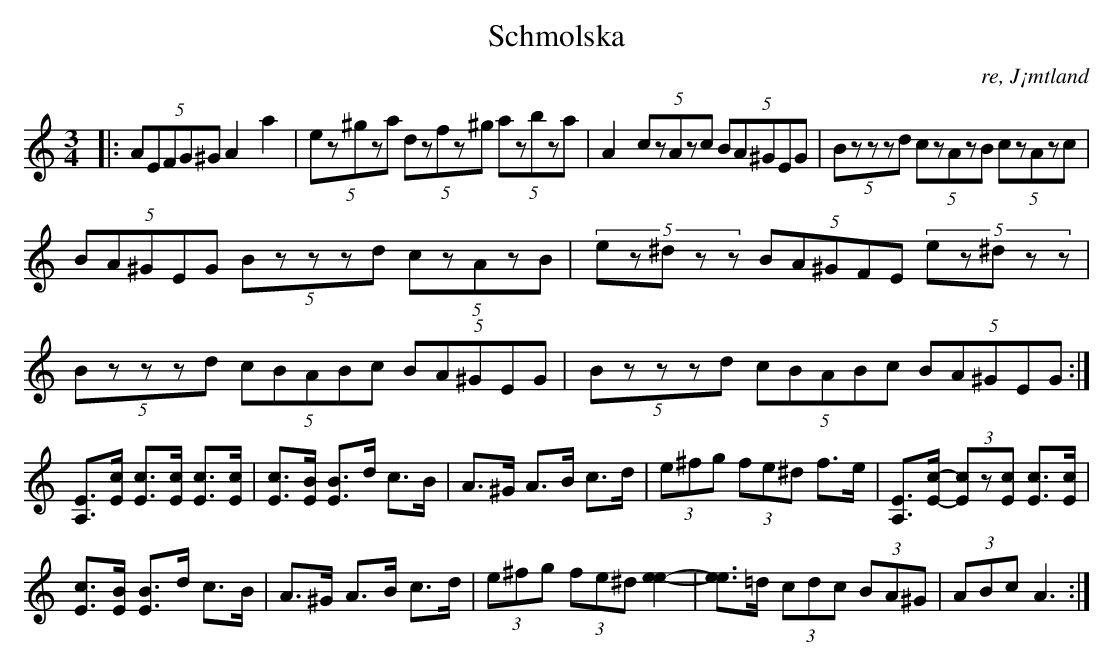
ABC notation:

X:1
T:Schmolska
O: re, J¡mtland
M:3/4
L:1/8
K:Am
|: (5:2AEFG^G A2 a2 | (5:2ez^gza (5:2dzfz^g (5:2azbza | A2 (5:2czAzc (5:2BA^GEG | (5:2Bzzzd (5:2czAzB (5:2czAzc |
(5:2BA^GEG (5:2Bzzzd (5:2czAzB | (5:2ez^dzz (5:2BA^GFE (5:2ez^dzz | (5:2Bzzzd (5:2cBABc (5:2BA^GEG | (5:2Bzzzd (5:2cBABc (5:2BA^GEG  :|
[EA,]>[cE] [cE]>[cE] [cE]>[cE] | [cE]>[BE] [BE]>d c>B | A>^G A>B c>d | (3e^fg (3fe^d f>e | [EA,]>[c-E-] (3[cE]z[cE] [cE]>[cE] |
[cE]>[BE] [BE]>d c>B | A>^G A>B c>d | (3e^fg (3fe^d [e2-e2-] | [ee]>=d (3cdc (3BA^G | (3ABc A3 :|]
